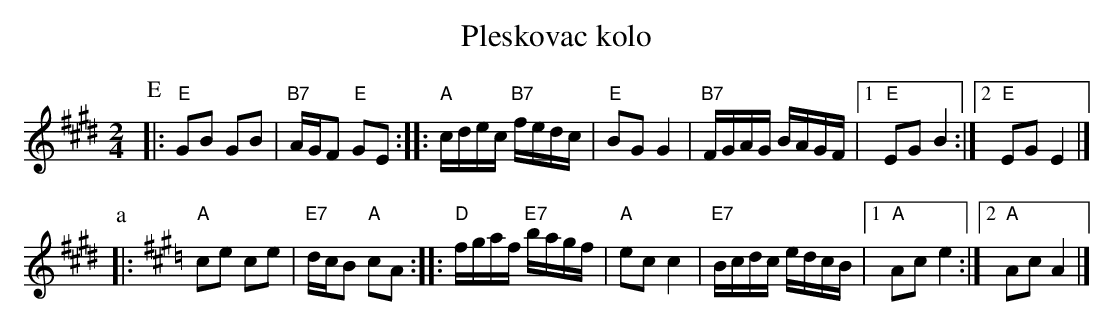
X:1
T:Pleskovac kolo
M:2/4
L:1/16
K:C
P:E
K:E
|: "E"G2B2 G2B2 | "B7"AGF2 "E"G2E2 :: "A"cdec "B7"fedc | "E"B2G2 G4 | "B7"FGAG BAGF |1 "E"E2G2 B4 :|2 "E"E2G2 E4 |]
P:a
K:A
|: "A"c2e2 c2e2 | "E7"dcB2 "A"c2A2 :: "D"fgaf "E7"bagf | "A"e2c2 c4 | "E7"Bcdc edcB |1 "A"A2c2 e4 :|2 "A"A2c2 A4 |]
